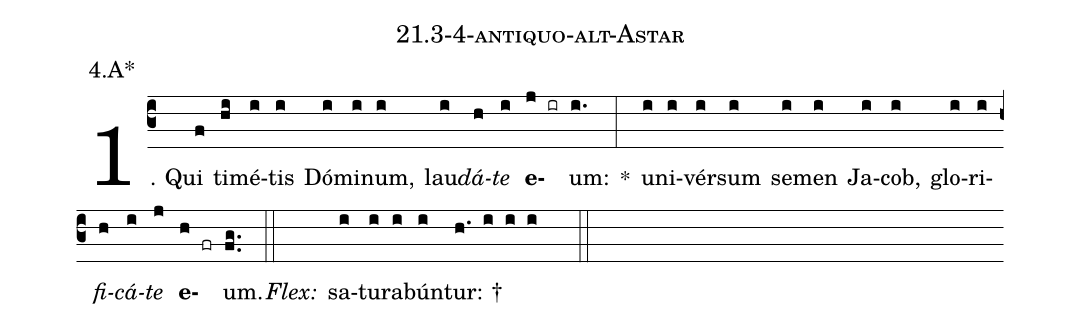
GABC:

name: 21.3-4-antiquo-alt-Astar;
annotation: 4.A*;
%%
(c3)1. Qui(f) ti(hi)mé(i)tis(i) Dó(i)mi(i)num,(i) lau(i)<i>dá</i>(h)<i>te</i>(i) <b>e</b>(j ir)um:(i.) *(:) u(i)ni(i)vér(i)sum(i) se(i)men(i) Ja(i)cob,(i) glo(i)ri(i)<i>fi</i>(h)<i>cá</i>(i)<i>te</i>(j) <b>e</b>(h fr)um.(fg..) (::)
<i>Flex:</i>()  sa(i)tu(i)ra(i)bún(i)tur: †(h. i i i  ::)

%E(i) u(h) o(i) u(j) a(h) e.(fg..) (::)
